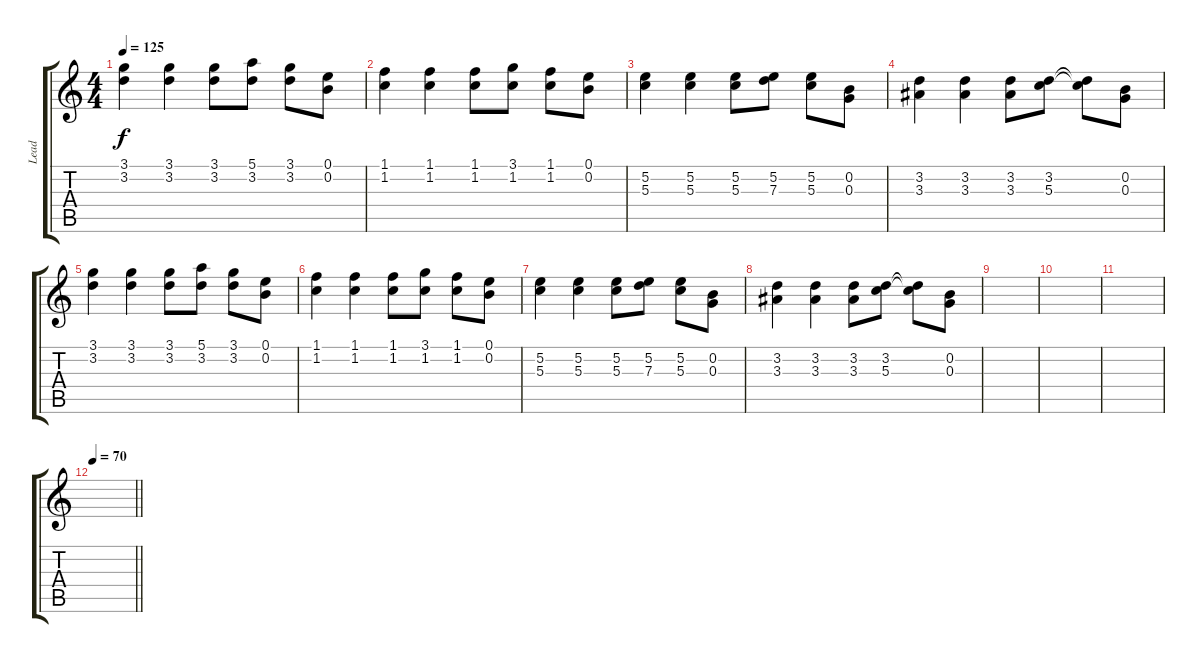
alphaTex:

\track ("Lead" "Lead") {instrument electricguitarclean}
\staff {score tabs}
\tuning (E4 B3 G3 D3 A2 E2) {hide}
\ts (4 4)
\tempo 125
\clef g2
\ks c
(3.1 3.2).4{dy f} (3.1 3.2).4 (3.1 3.2).8 (5.1 3.2).8 (3.1 3.2).8 (0.1 0.2).8 |
(1.1 1.2).4 (1.1 1.2).4 (1.1 1.2).8 (3.1 1.2).8 (1.1 1.2).8 (0.1 0.2).8 |
(5.2 5.3).4 (5.2 5.3).4 (5.2 5.3).8 (5.2 7.3).8 (5.2 5.3).8 (0.2 0.3).8 |
(3.2 3.3).4 (3.2 3.3).4 (3.2 3.3).8 (3.2 5.3).8 (3.2{t} 5.3{t}).8 (0.2 0.3).8 |
(3.1 3.2).4 (3.1 3.2).4 (3.1 3.2).8 (5.1 3.2).8 (3.1 3.2).8 (0.1 0.2).8 |
(1.1 1.2).4 (1.1 1.2).4 (1.1 1.2).8 (3.1 1.2).8 (1.1 1.2).8 (0.1 0.2).8 |
(5.2 5.3).4 (5.2 5.3).4 (5.2 5.3).8 (5.2 7.3).8 (5.2 5.3).8 (0.2 0.3).8 |
(3.2 3.3).4 (3.2 3.3).4 (3.2 3.3).8 (3.2 5.3).8 (3.2{t} 5.3{t}).8 (0.2 0.3).8 |
|
|
|
\tempo 70
\barLineRight lightlight
